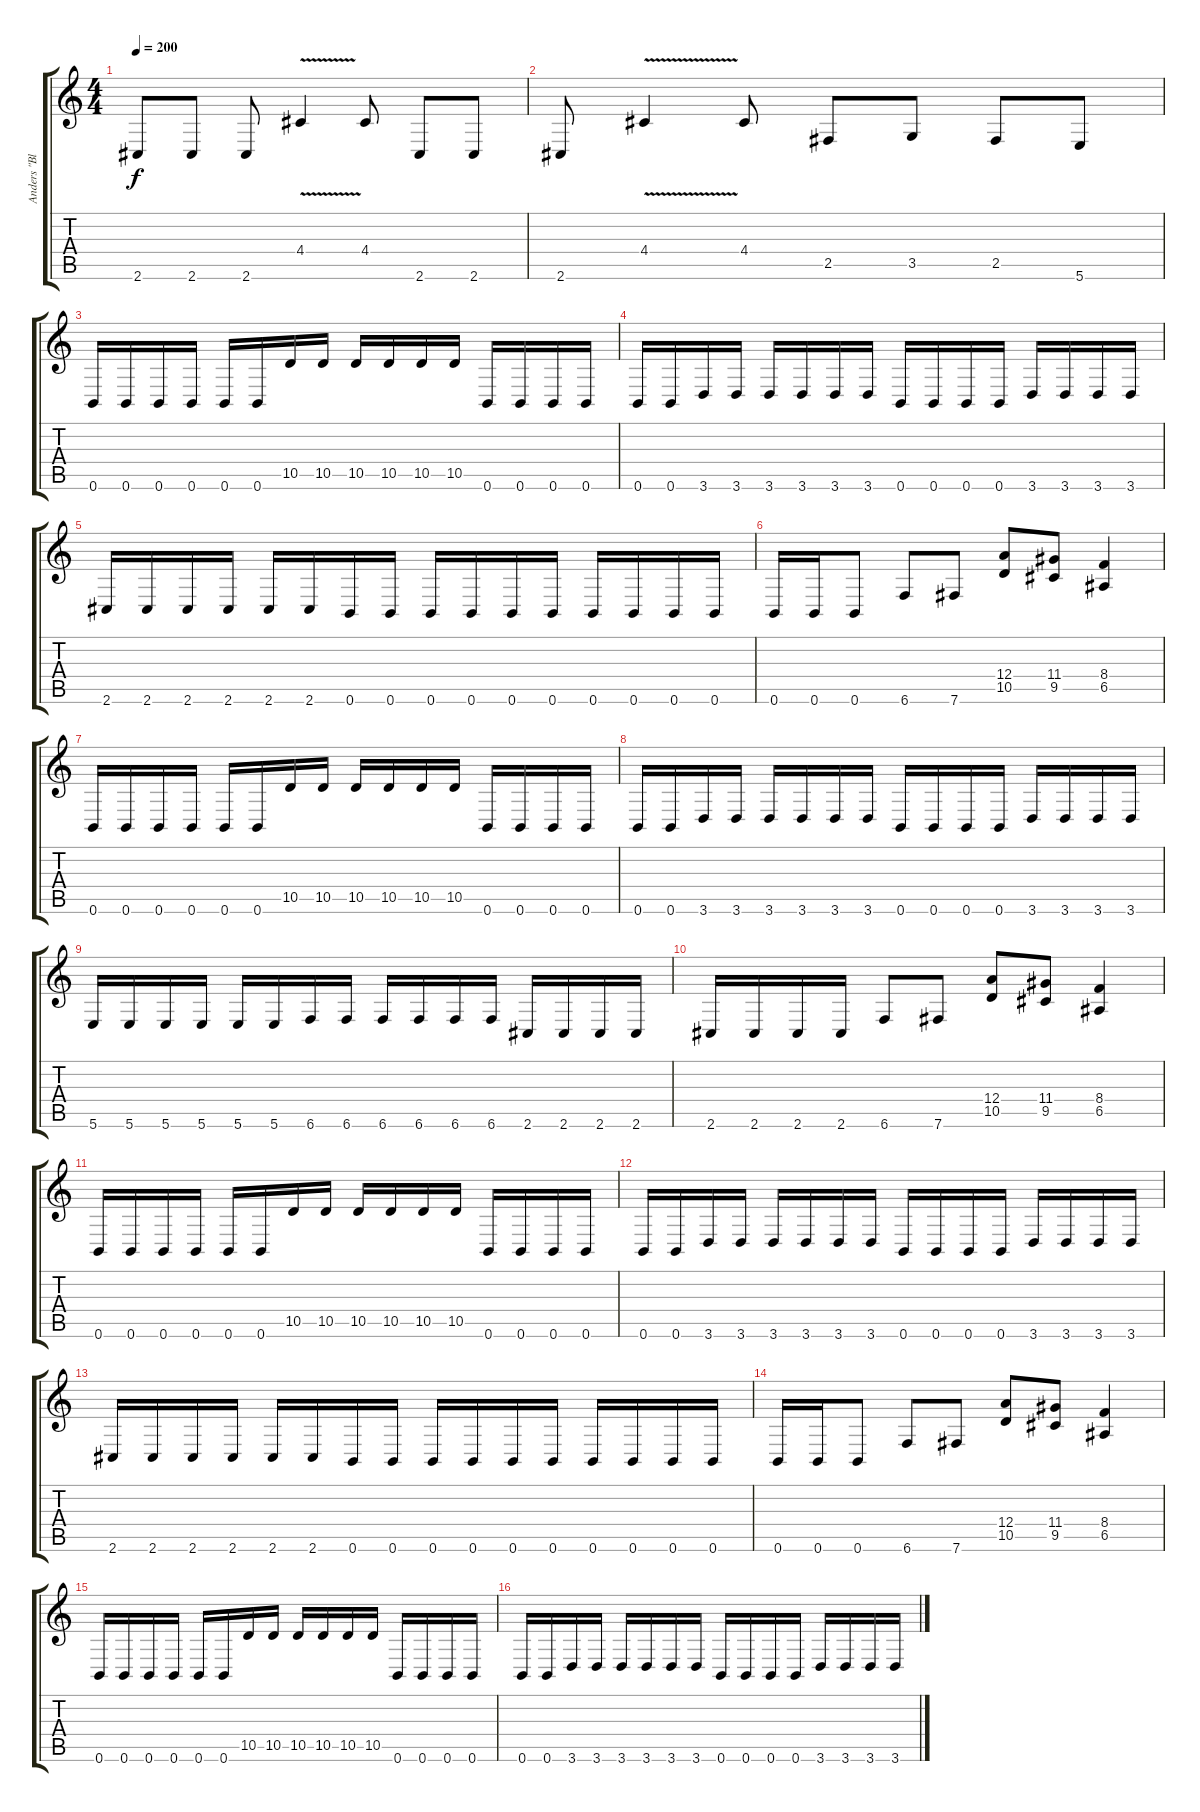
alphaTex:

\track ("Anders \"Blakkheim\" Nyström" "Anders \"Bl") {instrument distortionguitar}
\staff {score tabs}
\tuning (B3 Gb3 D3 A2 E2 B1) {hide}
\ts (4 4)
\tempo 200
\clef g2
\ks c
2.6.8{dy f} 2.6.8 2.6.8 4.4{v}.4 4.4.8 2.6.8 2.6.8 |
2.6.8 4.4{v}.4 4.4.8 2.5.8 3.5.8 2.5.8 5.6.8 |
0.6.16 0.6.16 0.6.16 0.6.16 0.6.16 0.6.16 10.5.16 10.5.16 10.5.16 10.5.16 10.5.16 10.5.16 0.6.16 0.6.16 0.6.16 0.6.16 |
0.6.16 0.6.16 3.6.16 3.6.16 3.6.16 3.6.16 3.6.16 3.6.16 0.6.16 0.6.16 0.6.16 0.6.16 3.6.16 3.6.16 3.6.16 3.6.16 |
2.6.16 2.6.16 2.6.16 2.6.16 2.6.16 2.6.16 0.6.16 0.6.16 0.6.16 0.6.16 0.6.16 0.6.16 0.6.16 0.6.16 0.6.16 0.6.16 |
0.6.16 0.6.16 0.6.8 6.6.8 7.6.8 (12.4 10.5).8 (11.4 9.5).8 (8.4 6.5).4 |
0.6.16 0.6.16 0.6.16 0.6.16 0.6.16 0.6.16 10.5.16 10.5.16 10.5.16 10.5.16 10.5.16 10.5.16 0.6.16 0.6.16 0.6.16 0.6.16 |
0.6.16 0.6.16 3.6.16 3.6.16 3.6.16 3.6.16 3.6.16 3.6.16 0.6.16 0.6.16 0.6.16 0.6.16 3.6.16 3.6.16 3.6.16 3.6.16 |
5.6.16 5.6.16 5.6.16 5.6.16 5.6.16 5.6.16 6.6.16 6.6.16 6.6.16 6.6.16 6.6.16 6.6.16 2.6.16 2.6.16 2.6.16 2.6.16 |
2.6.16 2.6.16 2.6.16 2.6.16 6.6.8 7.6.8 (12.4 10.5).8 (11.4 9.5).8 (8.4 6.5).4 |
0.6.16 0.6.16 0.6.16 0.6.16 0.6.16 0.6.16 10.5.16 10.5.16 10.5.16 10.5.16 10.5.16 10.5.16 0.6.16 0.6.16 0.6.16 0.6.16 |
0.6.16 0.6.16 3.6.16 3.6.16 3.6.16 3.6.16 3.6.16 3.6.16 0.6.16 0.6.16 0.6.16 0.6.16 3.6.16 3.6.16 3.6.16 3.6.16 |
2.6.16 2.6.16 2.6.16 2.6.16 2.6.16 2.6.16 0.6.16 0.6.16 0.6.16 0.6.16 0.6.16 0.6.16 0.6.16 0.6.16 0.6.16 0.6.16 |
0.6.16 0.6.16 0.6.8 6.6.8 7.6.8 (12.4 10.5).8 (11.4 9.5).8 (8.4 6.5).4 |
0.6.16 0.6.16 0.6.16 0.6.16 0.6.16 0.6.16 10.5.16 10.5.16 10.5.16 10.5.16 10.5.16 10.5.16 0.6.16 0.6.16 0.6.16 0.6.16 |
0.6.16 0.6.16 3.6.16 3.6.16 3.6.16 3.6.16 3.6.16 3.6.16 0.6.16 0.6.16 0.6.16 0.6.16 3.6.16 3.6.16 3.6.16 3.6.16
